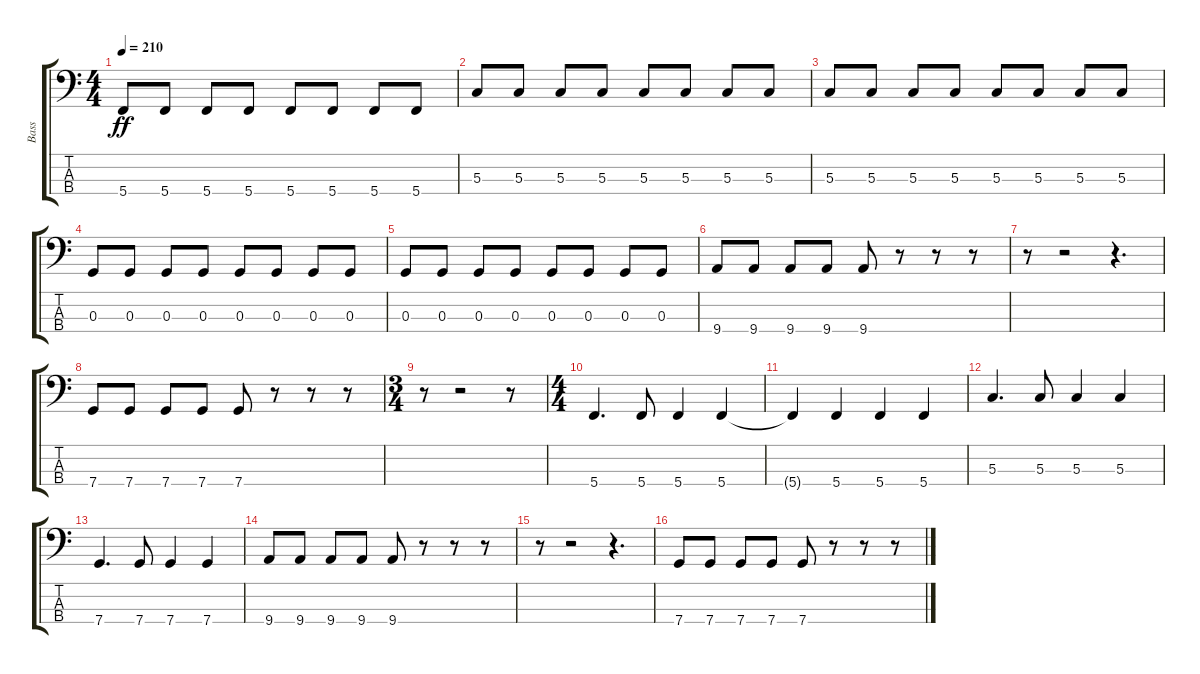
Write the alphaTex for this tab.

\track ("Bass" "Bass") {instrument electricbasspick}
\staff {score tabs}
\tuning (G2 D2 G1 C1) {hide}
\ts (4 4)
\tempo 210
\clef f4
\ks c
5.4.8{dy ff} 5.4.8 5.4.8 5.4.8 5.4.8 5.4.8 5.4.8 5.4.8 |
5.3.8 5.3.8 5.3.8 5.3.8 5.3.8 5.3.8 5.3.8 5.3.8 |
5.3.8 5.3.8 5.3.8 5.3.8 5.3.8 5.3.8 5.3.8 5.3.8 |
0.3.8 0.3.8 0.3.8 0.3.8 0.3.8 0.3.8 0.3.8 0.3.8 |
0.3.8 0.3.8 0.3.8 0.3.8 0.3.8 0.3.8 0.3.8 0.3.8 |
9.4.8 9.4.8 9.4.8 9.4.8 9.4.8 r.8 r.8 r.8 |
r.8 r.2 r.4{d} |
7.4.8 7.4.8 7.4.8 7.4.8 7.4.8 r.8 r.8 r.8 |
\ts (3 4)
r.8 r.2 r.8 |
\ts (4 4)
5.4.4{d} 5.4.8 5.4.4 5.4.4 |
5.4{t}.4 5.4.4 5.4.4 5.4.4 |
5.3.4{d} 5.3.8 5.3.4 5.3.4 |
7.4.4{d} 7.4.8 7.4.4 7.4.4 |
9.4.8 9.4.8 9.4.8 9.4.8 9.4.8 r.8 r.8 r.8 |
r.8 r.2 r.4{d} |
7.4.8 7.4.8 7.4.8 7.4.8 7.4.8 r.8 r.8 r.8
